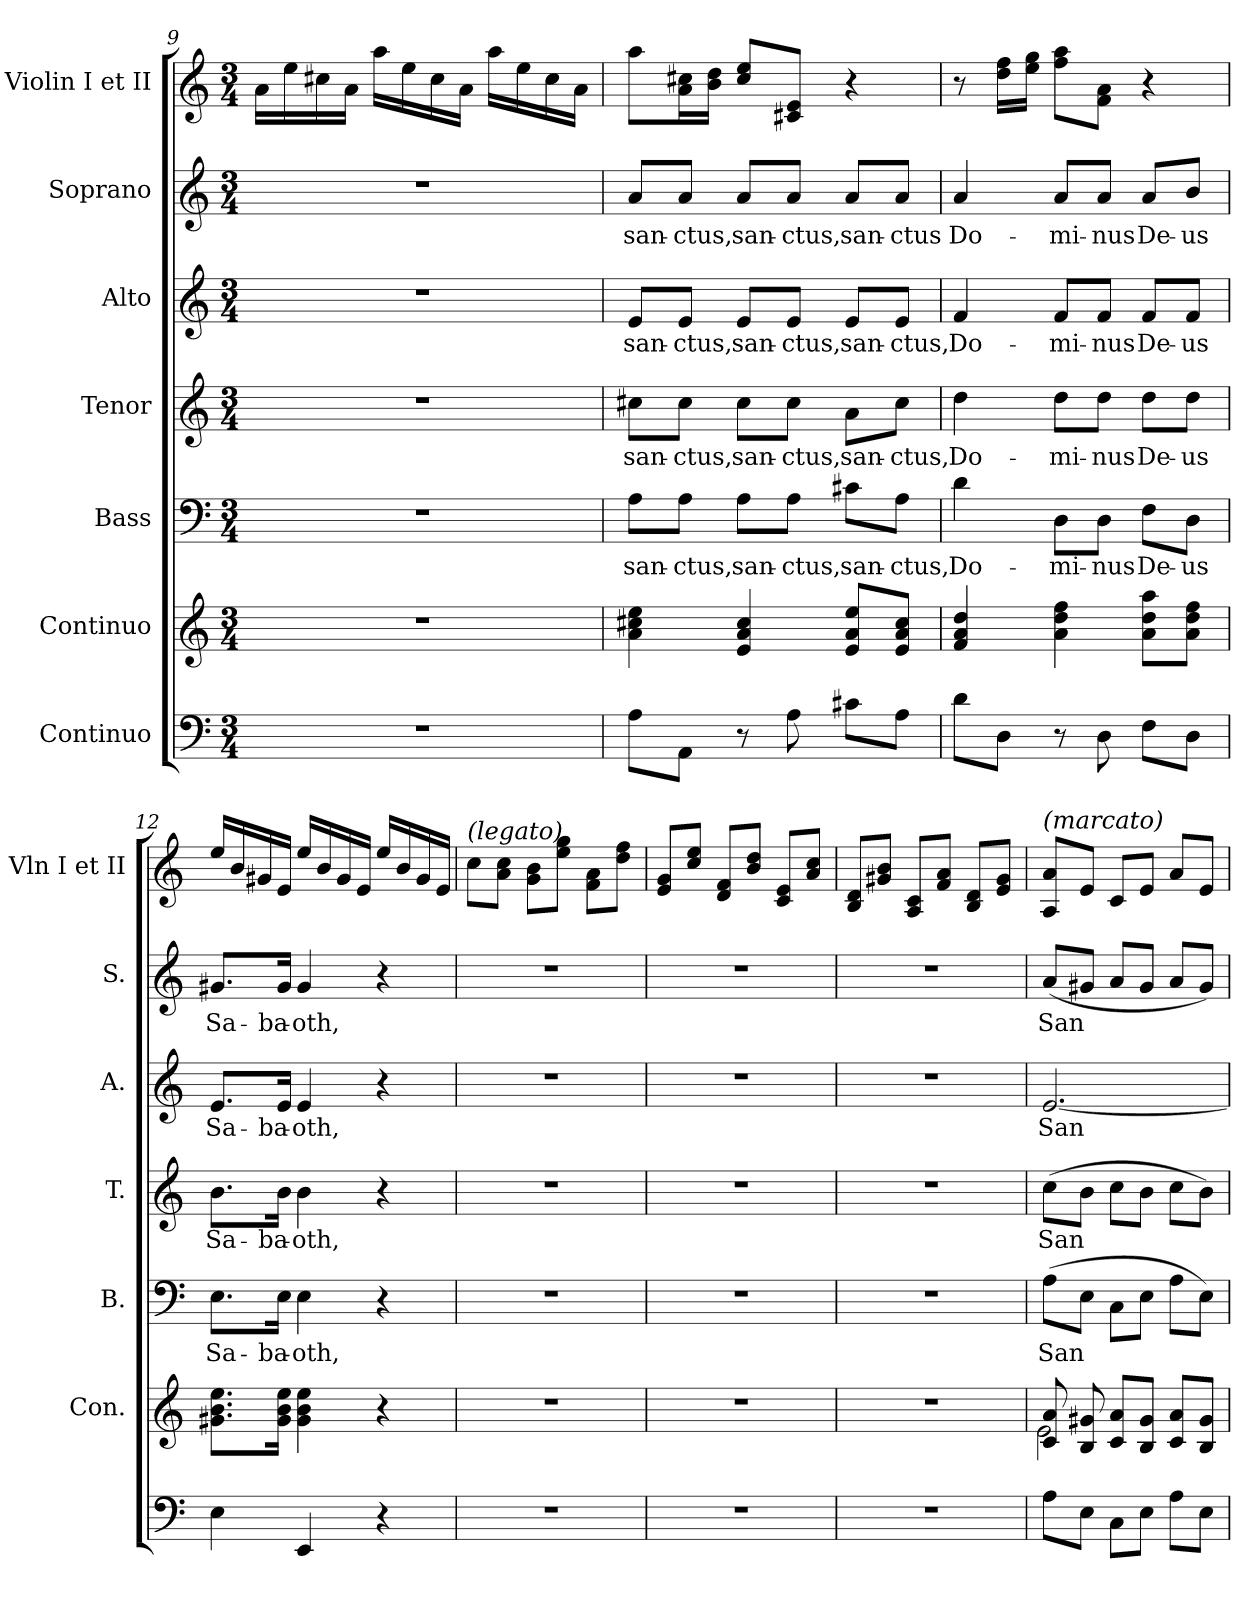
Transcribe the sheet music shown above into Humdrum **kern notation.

**kern	**kern	**kern	**text	**kern	**text	**kern	**text	**kern	**text	**kern
*part7	*part6	*part5	*part5	*part4	*part4	*part3	*part3	*part2	*part2	*part1
*staff7	*staff6	*staff5	*staff5	*staff4	*staff4	*staff3	*staff3	*staff2	*staff2	*staff1
*I"Continuo	*I"Continuo	*I"Bass	*	*I"Tenor	*	*I"Alto	*	*I"Soprano	*	*I"Violin I et II
*	*I'Con.	*I'B.	*	*I'T.	*	*I'A.	*	*I'S.	*	*I'Vln I et II
!!LO:LB:g=z
*clefF4	*clefG2	*clefF4	*	*clefG2	*	*clefG2	*	*clefG2	*	*clefG2
*k[]	*k[]	*k[]	*	*k[]	*	*k[]	*	*k[]	*	*k[]
*M3/4	*M3/4	*M3/4	*	*M3/4	*	*M3/4	*	*M3/4	*	*M3/4
=9	=9	=9	=9	=9	=9	=9	=9	=9	=9	=9
2.r	2.r	2.r	.	2.r	.	2.r	.	2.r	.	16a\LL
.	.	.	.	.	.	.	.	.	.	16ee\
.	.	.	.	.	.	.	.	.	.	16cc#X\
.	.	.	.	.	.	.	.	.	.	16a\JJ
.	.	.	.	.	.	.	.	.	.	16aa\LL
.	.	.	.	.	.	.	.	.	.	16ee\
.	.	.	.	.	.	.	.	.	.	16cc#\
.	.	.	.	.	.	.	.	.	.	16a\JJ
.	.	.	.	.	.	.	.	.	.	16aa\LL
.	.	.	.	.	.	.	.	.	.	16ee\
.	.	.	.	.	.	.	.	.	.	16cc#\
.	.	.	.	.	.	.	.	.	.	16a\JJ
=10	=10	=10	=10	=10	=10	=10	=10	=10	=10	=10
!	!	!	!LO:LY:b	!	!LO:LY:b	!	!LO:LY:b	!	!LO:LY:b	!
8A\L	4a\ 4cc#X\ 4ee\	8A\L	san-	8cc#X\L	san-	8e/L	san-	8a/L	san-	8aa\L
!	!	!	!LO:LY:b	!	!LO:LY:b	!	!LO:LY:b	!	!LO:LY:b	!
8AA\J	.	8A\J	-ctus,	8cc#\J	-ctus,	8e/J	-ctus,	8a/J	-ctus,	16a\ 16cc#X\L
.	.	.	.	.	.	.	.	.	.	16b\ 16dd\JJ
!	!	!	!LO:LY:b	!	!LO:LY:b	!	!LO:LY:b	!	!LO:LY:b	!
8r	4e/ 4a/ 4cc#/	8A\L	san-	8cc#\L	san-	8e/L	san-	8a/L	san-	8cc#/ 8ee/L
!	!	!	!LO:LY:b	!	!LO:LY:b	!	!LO:LY:b	!	!LO:LY:b	!
8A\	.	8A\J	-ctus,	8cc#\J	-ctus,	8e/J	-ctus,	8a/J	-ctus,	8c#X/ 8e/J
!	!	!	!LO:LY:b	!	!LO:LY:b	!	!LO:LY:b	!	!LO:LY:b	!
8c#X\L	8e/ 8a/ 8ee/L	8c#X\L	san-	8a\L	san-	8e/L	san-	8a/L	san-	4r
!	!	!	!LO:LY:b	!	!LO:LY:b	!	!LO:LY:b	!	!LO:LY:b	!
8A\J	8e/ 8a/ 8cc#/J	8A\J	-ctus,	8cc#\J	-ctus,	8e/J	-ctus,	8a/J	-ctus	.
=11	=11	=11	=11	=11	=11	=11	=11	=11	=11	=11
!	!	!	!LO:LY:b	!	!LO:LY:b	!	!LO:LY:b	!	!LO:LY:b	!
8d\L	4f/ 4a/ 4dd/	4d\	Do-	4dd\	Do-	4f/	Do-	4a/	Do-	8r
8D\J	.	.	.	.	.	.	.	.	.	16dd\ 16ff\LL
.	.	.	.	.	.	.	.	.	.	16ee\ 16gg\JJ
!	!	!	!LO:LY:b	!	!LO:LY:b	!	!LO:LY:b	!	!LO:LY:b	!
8r	4a\ 4dd\ 4ff\	8D\L	-mi-	8dd\L	-mi-	8f/L	-mi-	8a/L	-mi-	8ff\ 8aa\L
!	!	!	!LO:LY:b	!	!LO:LY:b	!	!LO:LY:b	!	!LO:LY:b	!
8D\	.	8D\J	-nus	8dd\J	-nus	8f/J	-nus	8a/J	-nus	8f\ 8a\J
!	!	!	!LO:LY:b	!	!LO:LY:b	!	!LO:LY:b	!	!LO:LY:b	!
8F\L	8a\ 8dd\ 8aa\L	8F\L	De-	8dd\L	De-	8f/L	De-	8a/L	De-	4r
!	!	!	!LO:LY:b	!	!LO:LY:b	!	!LO:LY:b	!	!LO:LY:b	!
8D\J	8a\ 8dd\ 8ff\J	8D\J	-us	8dd\J	-us	8f/J	-us	8b/J	us	.
=12	=12	=12	=12	=12	=12	=12	=12	=12	=12	=12
!	!	!	!LO:LY:b	!	!LO:LY:b	!	!LO:LY:b	!	!LO:LY:b	!
4E\	8.g#X\ 8.b\ 8.ee\L	8.E\L	Sa-	8.b\L	Sa-	8.e/L	Sa-	8.g#X/L	Sa-	16ee/LL
.	.	.	.	.	.	.	.	.	.	16b/
.	.	.	.	.	.	.	.	.	.	16g#X/
!	!	!	!LO:LY:b	!	!LO:LY:b	!	!LO:LY:b	!	!LO:LY:b	!
.	16g#\ 16b\ 16ee\Jk	16E\Jk	ba-	16b\Jk	ba-	16e/Jk	ba-	16g#/Jk	ba-	16e/JJ
!	!	!	!LO:LY:b	!	!LO:LY:b	!	!LO:LY:b	!	!LO:LY:b	!
4EE/	4g#\ 4b\ 4ee\	4E\	oth,	4b\	oth,	4e/	oth,	4g#/	oth,	16ee/LL
.	.	.	.	.	.	.	.	.	.	16b/
.	.	.	.	.	.	.	.	.	.	16g#/
.	.	.	.	.	.	.	.	.	.	16e/JJ
4r	4r	4r	.	4r	.	4r	.	4r	.	16ee/LL
.	.	.	.	.	.	.	.	.	.	16b/
.	.	.	.	.	.	.	.	.	.	16g#/
.	.	.	.	.	.	.	.	.	.	16e/JJ
!!LO:PB:g=z
=13	=13	=13	=13	=13	=13	=13	=13	=13	=13	=13
!	!	!	!	!	!	!	!	!	!	!LO:TX:a:i:t=(legato)
2.r	2.r	2.r	.	2.r	.	2.r	.	2.r	.	8cc\L
.	.	.	.	.	.	.	.	.	.	8a\ 8cc\J
.	.	.	.	.	.	.	.	.	.	8g\ 8b\L
.	.	.	.	.	.	.	.	.	.	8ee\ 8gg\J
.	.	.	.	.	.	.	.	.	.	8f\ 8a\L
.	.	.	.	.	.	.	.	.	.	8dd\ 8ff\J
=14	=14	=14	=14	=14	=14	=14	=14	=14	=14	=14
2.r	2.r	2.r	.	2.r	.	2.r	.	2.r	.	8e/ 8g/L
.	.	.	.	.	.	.	.	.	.	8cc/ 8ee/J
.	.	.	.	.	.	.	.	.	.	8d/ 8f/L
.	.	.	.	.	.	.	.	.	.	8b/ 8dd/J
.	.	.	.	.	.	.	.	.	.	8c/ 8e/L
.	.	.	.	.	.	.	.	.	.	8a/ 8cc/J
=15	=15	=15	=15	=15	=15	=15	=15	=15	=15	=15
2.r	2.r	2.r	.	2.r	.	2.r	.	2.r	.	8B/ 8d/L
.	.	.	.	.	.	.	.	.	.	8g#X/ 8b/J
.	.	.	.	.	.	.	.	.	.	8A/ 8c/L
.	.	.	.	.	.	.	.	.	.	8f/ 8a/J
.	.	.	.	.	.	.	.	.	.	8B/ 8d/L
.	.	.	.	.	.	.	.	.	.	8e/ 8g#/J
=16	=16	=16	=16	=16	=16	=16	=16	=16	=16	=16
*	*^	*	*	*	*	*	*	*	*	*
!	!	!	!	!	!	!	!	!	!	!	!LO:TX:a:i:t=(marcato)
!	!	!	!	!LO:LY:b	!	!LO:LY:b	!	!LO:LY:b	!	!LO:LY:b	!
8A\L	8c/ 8a/	2e\	(8A\L	San	(8cc\L	San	[2.e/	San	(8a/L	San	8A/ 8a/L
8E\J	8B/ 8g#X/	.	8E\J	.	8b\J	.	.	.	8g#X/J	.	8e/J
8C\L	8c/ 8a/L	.	8C\L	.	8cc\L	.	.	.	8a/L	.	8c/L
8E\J	8B/ 8g#/J	.	8E\J	.	8b\J	.	.	.	8g#/J	.	8e/J
8A\L	8c/ 8a/L	4ryy	8A\L	.	8cc\L	.	.	.	8a/L	.	8a/L
8E\J	8B/ 8g#/J	.	8E\J)	.	8b\J)	.	.	.	8g#/J)	.	8e/J
*	*v	*v	*	*	*	*	*	*	*	*	*
=	=	=	=	=	=	=	=	=	=	=
*-	*-	*-	*-	*-	*-	*-	*-	*-	*-	*-
